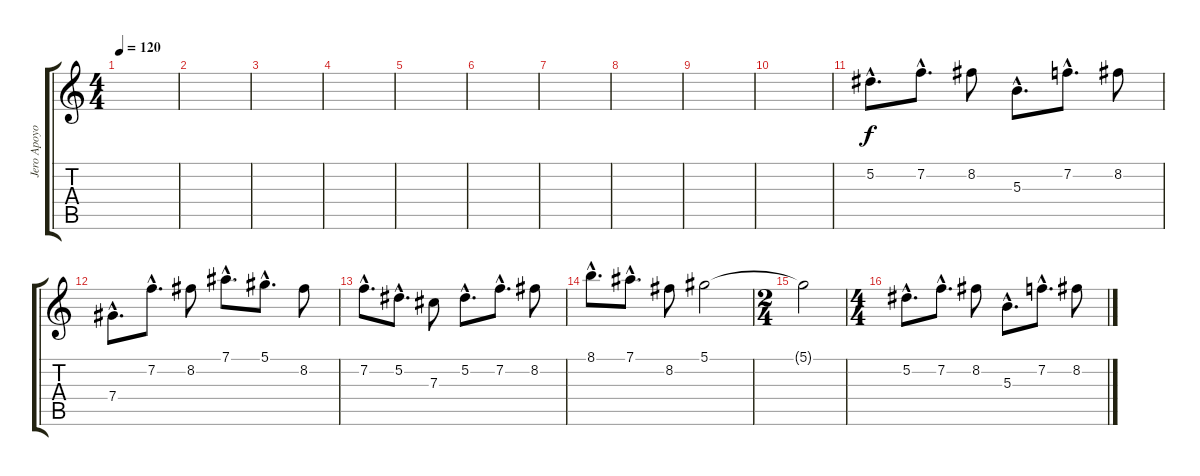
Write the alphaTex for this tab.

\track ("Jero Apoyo" "Jero Apoyo") {instrument distortionguitar}
\staff {score tabs}
\tuning (Eb4 Bb3 Gb3 Db3 Ab2 Eb2) {hide}
\ts (4 4)
\tempo 120
\clef g2
\ks c
|
|
|
|
|
|
|
|
|
|
5.2{hac}.8{d} 7.2{hac}.8{d} 8.2.8 5.3{hac}.8{d} 7.2{hac}.8{d} 8.2.8 |
7.4{hac}.8{d} 7.2{hac}.8{d} 8.2.8 7.1{hac}.8{d} 5.1{hac}.8{d} 8.2.8 |
7.2{hac}.8{d} 5.2{hac}.8{d} 7.3.8 5.2{hac}.8{d} 7.2{hac}.8{d} 8.2.8 |
8.1{hac}.8{d} 7.1{hac}.8{d} 8.2.8 5.1.2 |
\ts (2 4)
5.1{t}.2 |
\ts (4 4)
5.2{hac}.8{d} 7.2{hac}.8{d} 8.2.8 5.3{hac}.8{d} 7.2{hac}.8{d} 8.2.8
